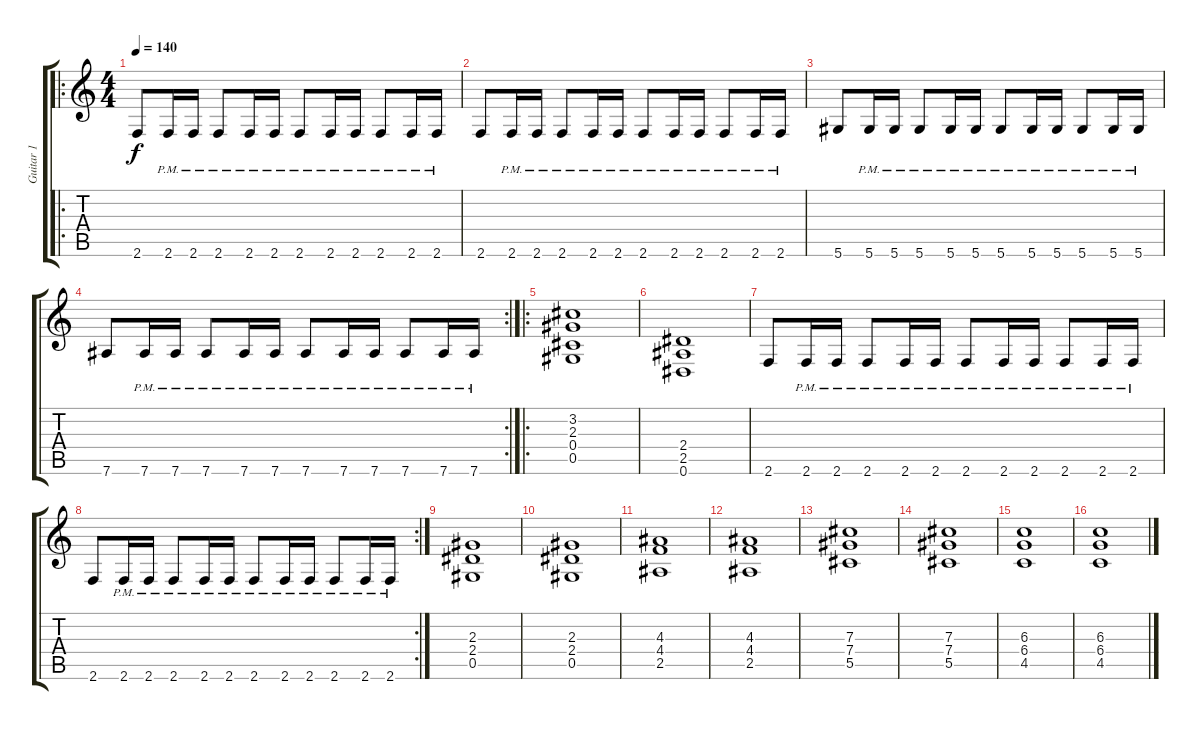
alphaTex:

\track ("Guitar 1" "Guitar 1") {instrument overdrivenguitar}
\staff {score tabs}
\tuning (Eb4 Bb3 Gb3 Db3 Ab2 Eb2) {hide}
\ro
\ts (4 4)
\tempo 140
\clef g2
\ks c
2.6.8{dy f} 2.6{pm}.16 2.6{pm}.16 2.6{pm}.8 2.6{pm}.16 2.6{pm}.16 2.6{pm}.8 2.6{pm}.16 2.6{pm}.16 2.6{pm}.8 2.6{pm}.16 2.6{pm}.16 |
2.6.8 2.6{pm}.16 2.6{pm}.16 2.6{pm}.8 2.6{pm}.16 2.6{pm}.16 2.6{pm}.8 2.6{pm}.16 2.6{pm}.16 2.6{pm}.8 2.6{pm}.16 2.6{pm}.16 |
5.6.8 5.6{pm}.16 5.6{pm}.16 5.6{pm}.8 5.6{pm}.16 5.6{pm}.16 5.6{pm}.8 5.6{pm}.16 5.6{pm}.16 5.6{pm}.8 5.6{pm}.16 5.6{pm}.16 |
\rc 2
7.6.8 7.6{pm}.16 7.6{pm}.16 7.6{pm}.8 7.6{pm}.16 7.6{pm}.16 7.6{pm}.8 7.6{pm}.16 7.6{pm}.16 7.6{pm}.8 7.6{pm}.16 7.6{pm}.16 |
\ro
(3.2 2.3 0.4 0.5).1 |
(2.4 2.5 0.6).1 |
2.6.8 2.6{pm}.16 2.6{pm}.16 2.6{pm}.8 2.6{pm}.16 2.6{pm}.16 2.6{pm}.8 2.6{pm}.16 2.6{pm}.16 2.6{pm}.8 2.6{pm}.16 2.6{pm}.16 |
\rc 2
2.6.8 2.6{pm}.16 2.6{pm}.16 2.6{pm}.8 2.6{pm}.16 2.6{pm}.16 2.6{pm}.8 2.6{pm}.16 2.6{pm}.16 2.6{pm}.8 2.6{pm}.16 2.6{pm}.16 |
(2.3 2.4 0.5).1 |
(2.3 2.4 0.5).1 |
(4.3 4.4 2.5).1 |
(4.3 4.4 2.5).1 |
(7.3 7.4 5.5).1 |
(7.3 7.4 5.5).1 |
(6.3 6.4 4.5).1 |
(6.3 6.4 4.5).1
